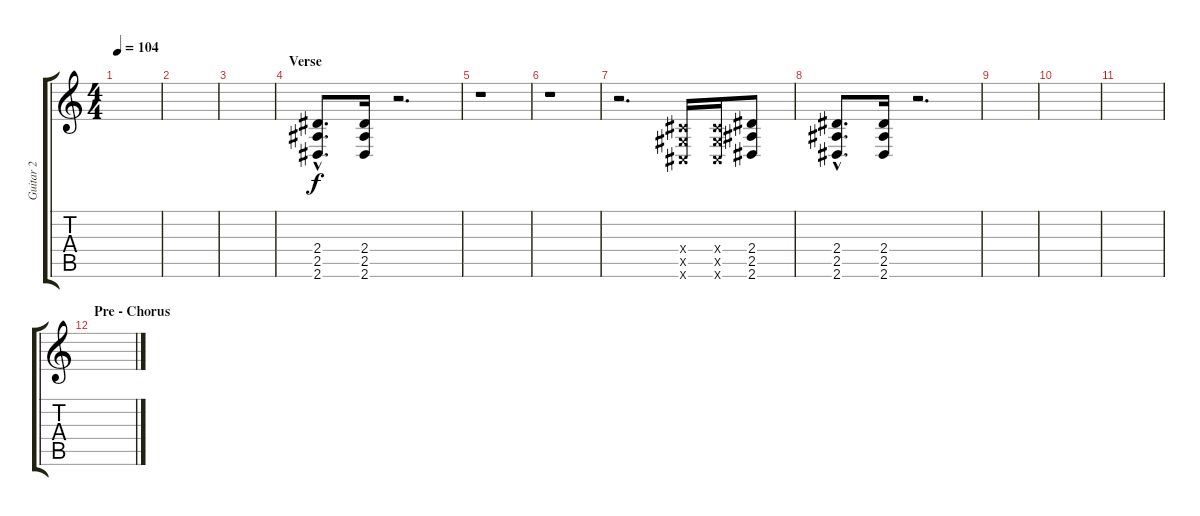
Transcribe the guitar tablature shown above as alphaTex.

\track ("Guitar 2" "Guitar 2") {instrument distortionguitar}
\staff {score tabs}
\tuning (Eb4 Bb3 Gb3 Db3 Ab2 Db2) {hide}
\ts (4 4)
\tempo 104
\clef g2
\ks c
|
|
|
\section ("" "Verse")
(2.4{hac} 2.5{hac} 2.6{hac}).8{d} (2.4 2.5 2.6).16 r.2{d} |
r.1 |
r.1 |
r.2{d} (0.4{x} 0.5{x} 0.6{x}).16 (0.4{x} 0.5{x} 0.6{x}).16 (2.4 2.5 2.6).8 |
(2.4{hac} 2.5{hac} 2.6{hac}).8{d} (2.4 2.5 2.6).16 r.2{d} |
|
|
|
\section ("" "Pre - Chorus")
